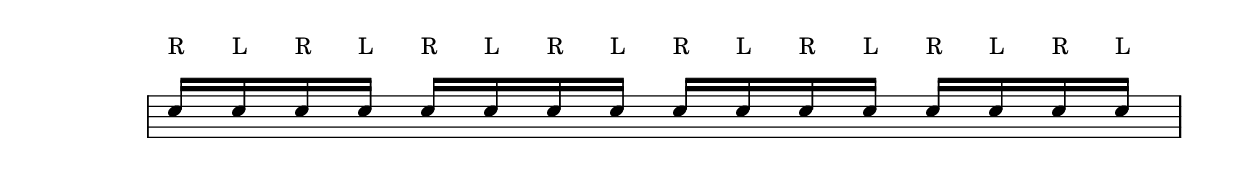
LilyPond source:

\version "2.22.1"

rudiment = \drummode {
  \repeat unfold 8 {
    sn16^"R" 16^"L"
  }
}

\score {
  <<
    \new DrumStaff <<
      \new DrumVoice {
        \override Score.SystemStartBar.collapse-height = #-inf.0
        \omit Staff.TimeSignature
        \omit Staff.Clef
        \override TextScript.Y-offset = 6
        \stemUp
        \rudiment
      }
    >>
  >>

  \layout {
    ragged-last = ##f
  }
}